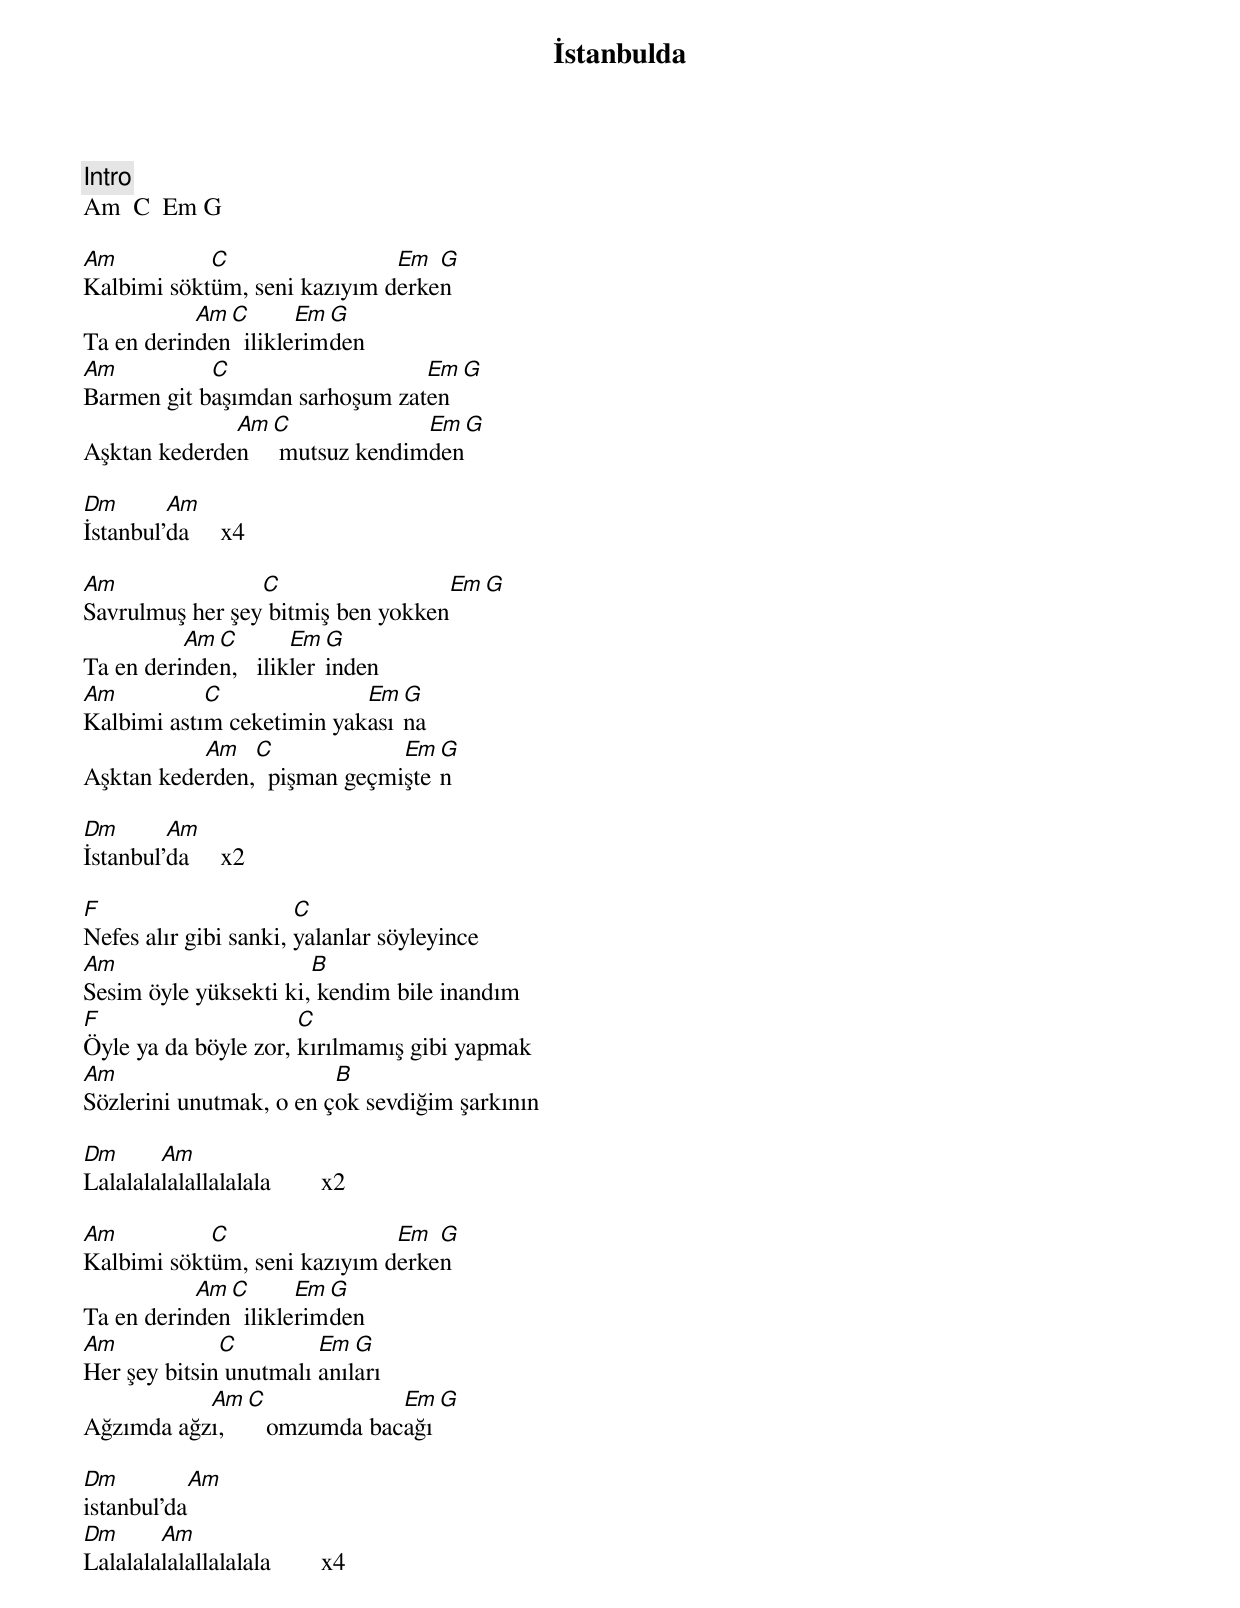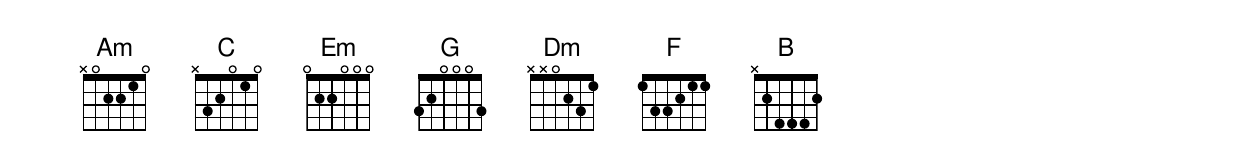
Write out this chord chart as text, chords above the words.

{title: İstanbulda}
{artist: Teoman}

Intro
Am  C  Em G

Am          C                 Em  G
Kalbimi söktüm, seni kazıyım derken
           Am C       Em G
Ta en derinden  iliklerimden
Am          C                   Em G
Barmen git başımdan sarhoşum zaten
              Am C             Em G
Aşktan kederden   mutsuz kendimden

Dm       Am
İstanbul'da     x4

Am               C                 Em G
Savrulmuş her şey bitmiş ben yokken
          Am C        Em G
Ta en derinden,   iliklerinden
Am          C              Em G
Kalbimi astım ceketimin yakasına
           Am   C             Em G
Aşktan kederden,  pişman geçmişten

Dm       Am
İstanbul'da     x2

F                      C
Nefes alır gibi sanki, yalanlar söyleyince
Am                     B
Sesim öyle yüksekti ki, kendim bile inandım
F                     C
Öyle ya da böyle zor, kırılmamış gibi yapmak
Am                       B
Sözlerini unutmak, o en çok sevdiğim şarkının

Dm      Am
Lalalalalalallalalala        x2

Am          C                 Em  G
Kalbimi söktüm, seni kazıyım derken
           Am C       Em G
Ta en derinden  iliklerimden
Am            C         Em  G
Her şey bitsin unutmalı anıları
           Am C             Em G
Ağzımda ağzı,    omzumda bacağı

Dm         Am
istanbul'da
Dm      Am
Lalalalalalallalalala        x4
